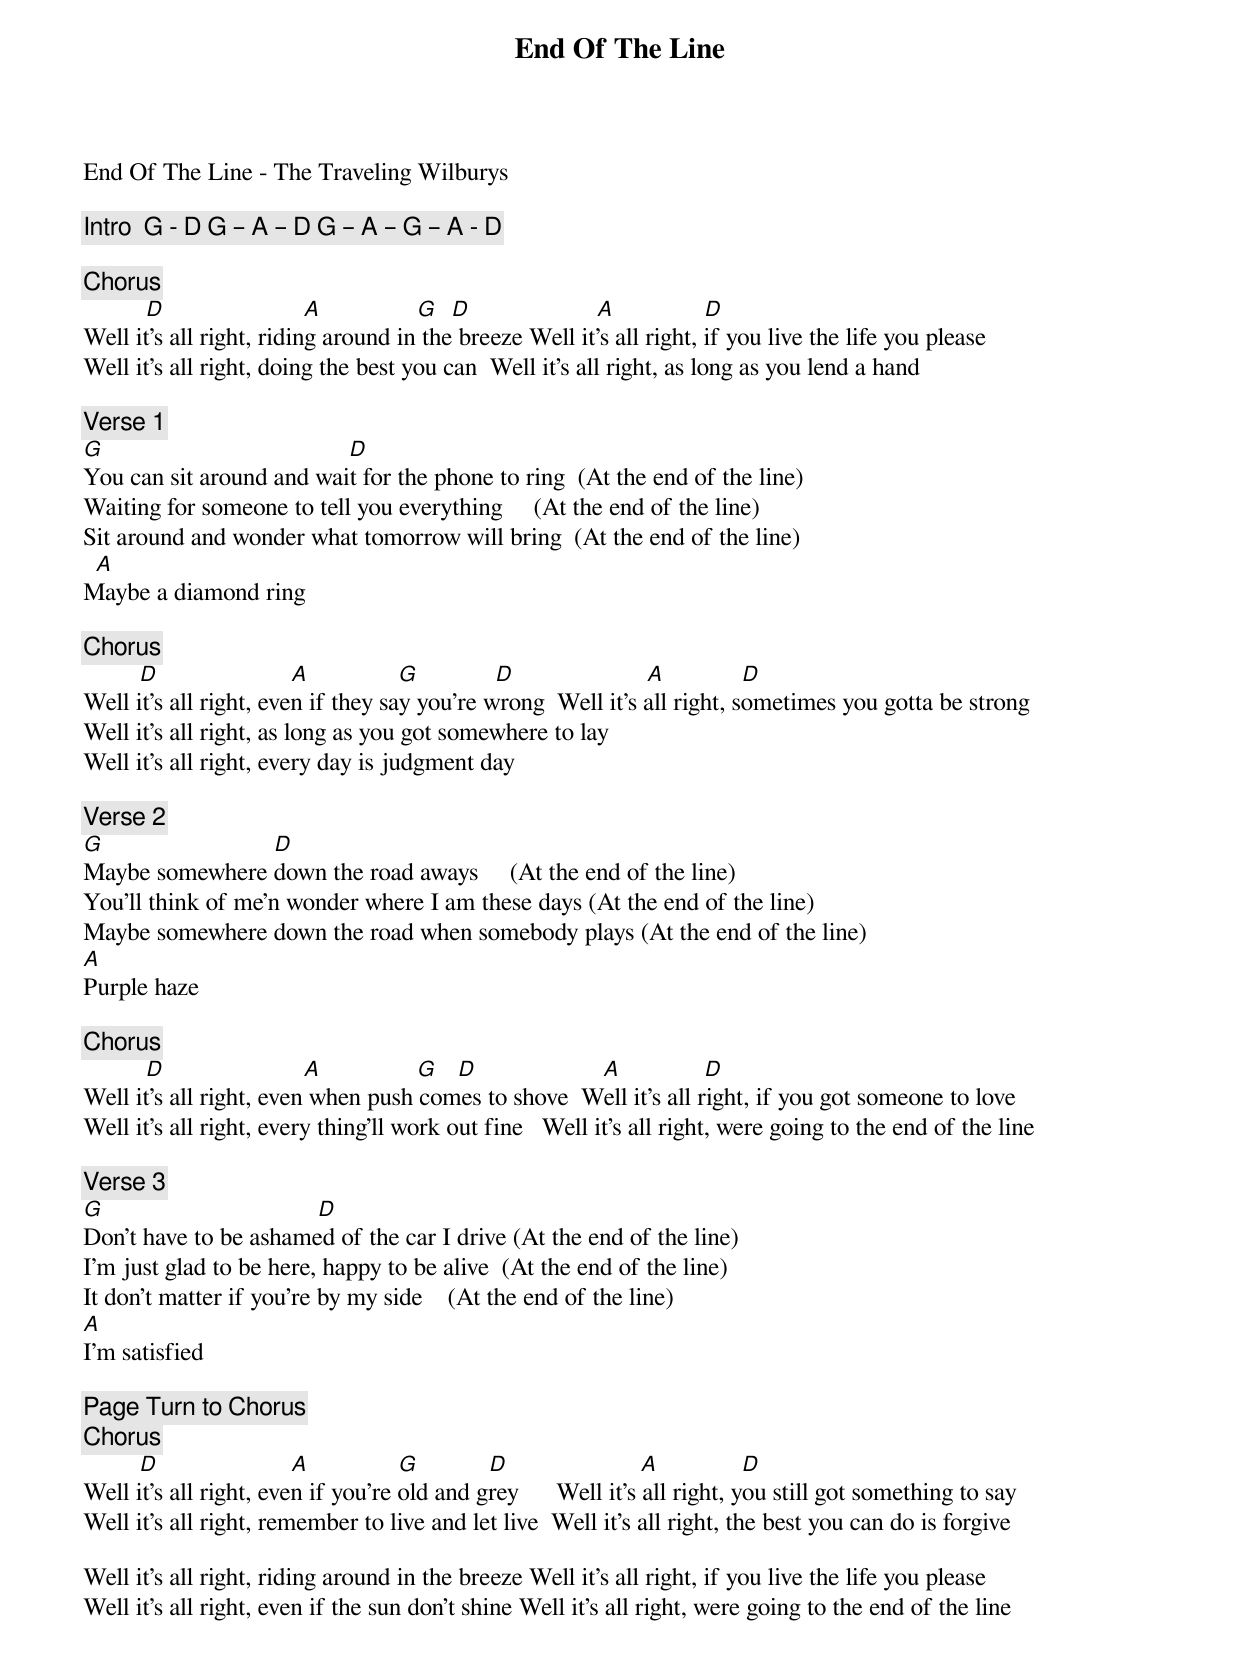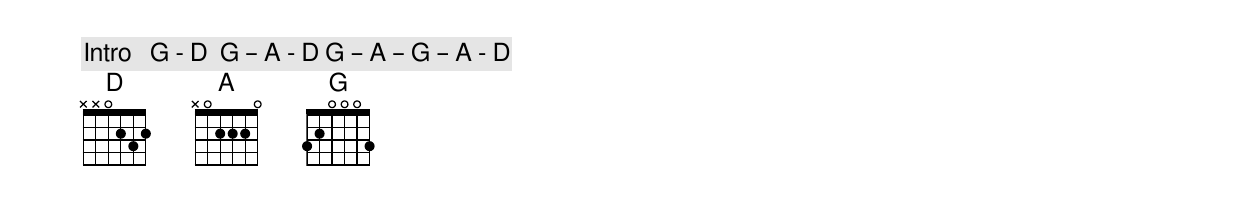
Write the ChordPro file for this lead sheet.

{title: End Of The Line}
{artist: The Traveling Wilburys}
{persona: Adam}
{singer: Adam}
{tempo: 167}
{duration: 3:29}
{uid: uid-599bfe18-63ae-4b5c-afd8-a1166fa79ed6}
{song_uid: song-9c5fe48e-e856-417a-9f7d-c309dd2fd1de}



End Of The Line - The Traveling Wilburys

{comment: Intro 	G - D	G – A – D	G – A – G – A - D}

{comment: Chorus}
          [D]                    		[A]             		[G]		[D]                 		 [A]            		[D]
Well it's all right, riding around in the breeze	Well it's all right, if you live the life you please
Well it's all right, doing the best you can		Well it's all right, as long as you lend a hand

{comment: Verse 1}
[G]                                   				[D]
You can sit around and wait for the phone to ring		(At the end of the line)
Waiting for someone to tell you everything		  	(At the end of the line)
Sit around and wonder what tomorrow will bring		(At the end of the line)
		[A]
Maybe a diamond ring

{comment: Chorus}
         [D]                 		 	[A]            		[G]		          [D]                 		 	[A]            [D]
Well it's all right, even if they say you're wrong 	Well it's all right, sometimes you gotta be strong
Well it's all right, as long as you got somewhere to lay
Well it's all right, every day is judgment day

{comment: Verse 2}
[G]                        			[D]
Maybe somewhere down the road aways  			(At the end of the line)
You'll think of me’n wonder where I am these days	(At the end of the line)
Maybe somewhere down the road when somebody plays (At the end of the line)
[A]
Purple haze

{comment: Chorus}
          [D]                    		[A]             		[G]			[D]                 		 [A]            	[D]
Well it's all right, even when push comes to shove 	Well it's all right, if you got someone to love
Well it's all right, every thing'll work out fine 		Well it's all right, were going to the end of the line

{comment: Verse 3}
[G]                               			[D]
Don't have to be ashamed of the car I drive	(At the end of the line)
I'm just glad to be here, happy to be alive		(At the end of the line)
It don't matter if you're by my side				(At the end of the line)
[A]
I'm satisfied

{comment: Page Turn to Chorus}
{comment: Chorus}
         [D]                 		 	[A]            		[G]	          [D]                 		 	[A]            	[D]
Well it's all right, even if you're old and grey      Well it's all right, you still got something to say
Well it's all right, remember to live and let live  Well it's all right, the best you can do is forgive

Well it's all right, riding around in the breeze	Well it's all right, if you live the life you please
Well it's all right, even if the sun don't shine	Well it's all right, were going to the end of the line

{comment: Intro 		G - D		G – A - D	G – A – G – A - D}
